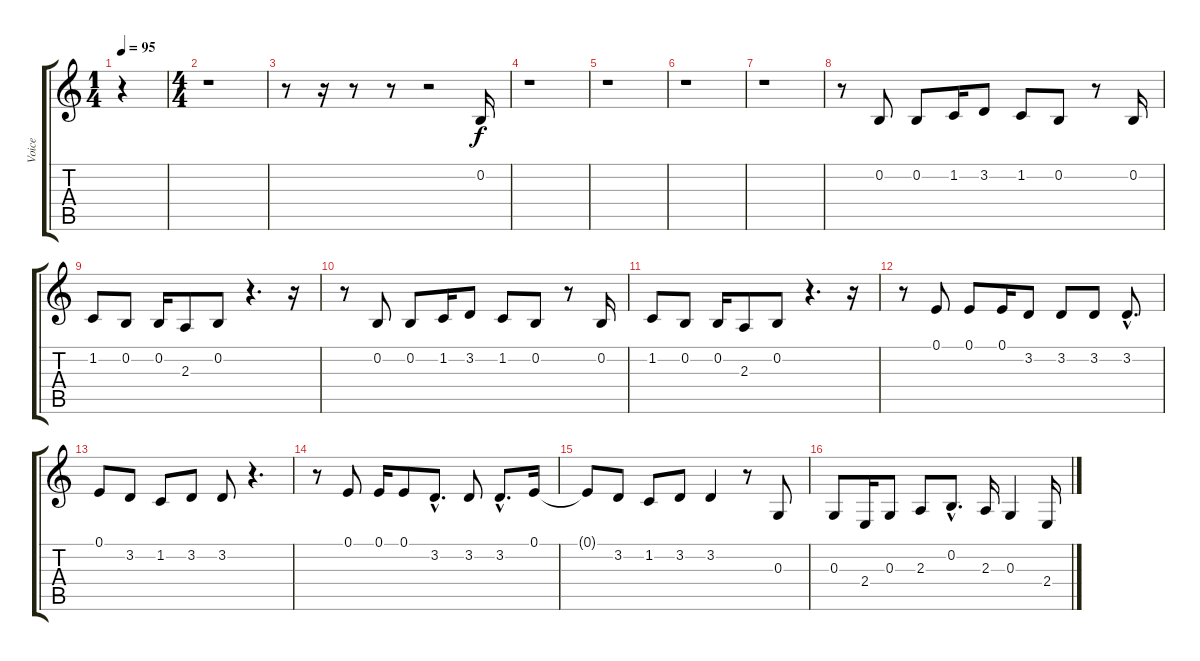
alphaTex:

\track ("Voice" "Voice") {instrument altosax}
\staff {score tabs}
\tuning (E4 B3 G3 D3 A2 E2) {hide}
\ts (1 4)
\tempo 95
\clef g2
\ks c
r.4{dy f instrument altosax} |
\ts (4 4)
r.1 |
r.8 r.16 r.8 r.8 r.2 0.2.16 |
r.1 |
r.1 |
r.1 |
r.1 |
r.8 0.2.8 0.2.8 1.2.16 3.2.8 1.2.8 0.2.8 r.8 0.2.16 |
1.2.8 0.2.8 0.2.16 2.3.8 0.2.8 r.4{d} r.16 |
r.8 0.2.8 0.2.8 1.2.16 3.2.8 1.2.8 0.2.8 r.8 0.2.16 |
1.2.8 0.2.8 0.2.16 2.3.8 0.2.8 r.4{d} r.16 |
r.8 0.1.8 0.1.8 0.1.16 3.2.8 3.2.8 3.2.8 3.2{hac}.8{d} |
0.1.8 3.2.8 1.2.8 3.2.8 3.2.8 r.4{d} |
r.8 0.1.8 0.1.16 0.1.8 3.2{hac}.8{d} 3.2.8 3.2{hac}.8{d} 0.1.16 |
0.1{t}.8 3.2.8 1.2.8 3.2.8 3.2.4 r.8 0.3.8 |
0.3.8 2.4.16 0.3.8 2.3.8 0.2{hac}.8{d} 2.3.16 0.3.4 2.4.16
